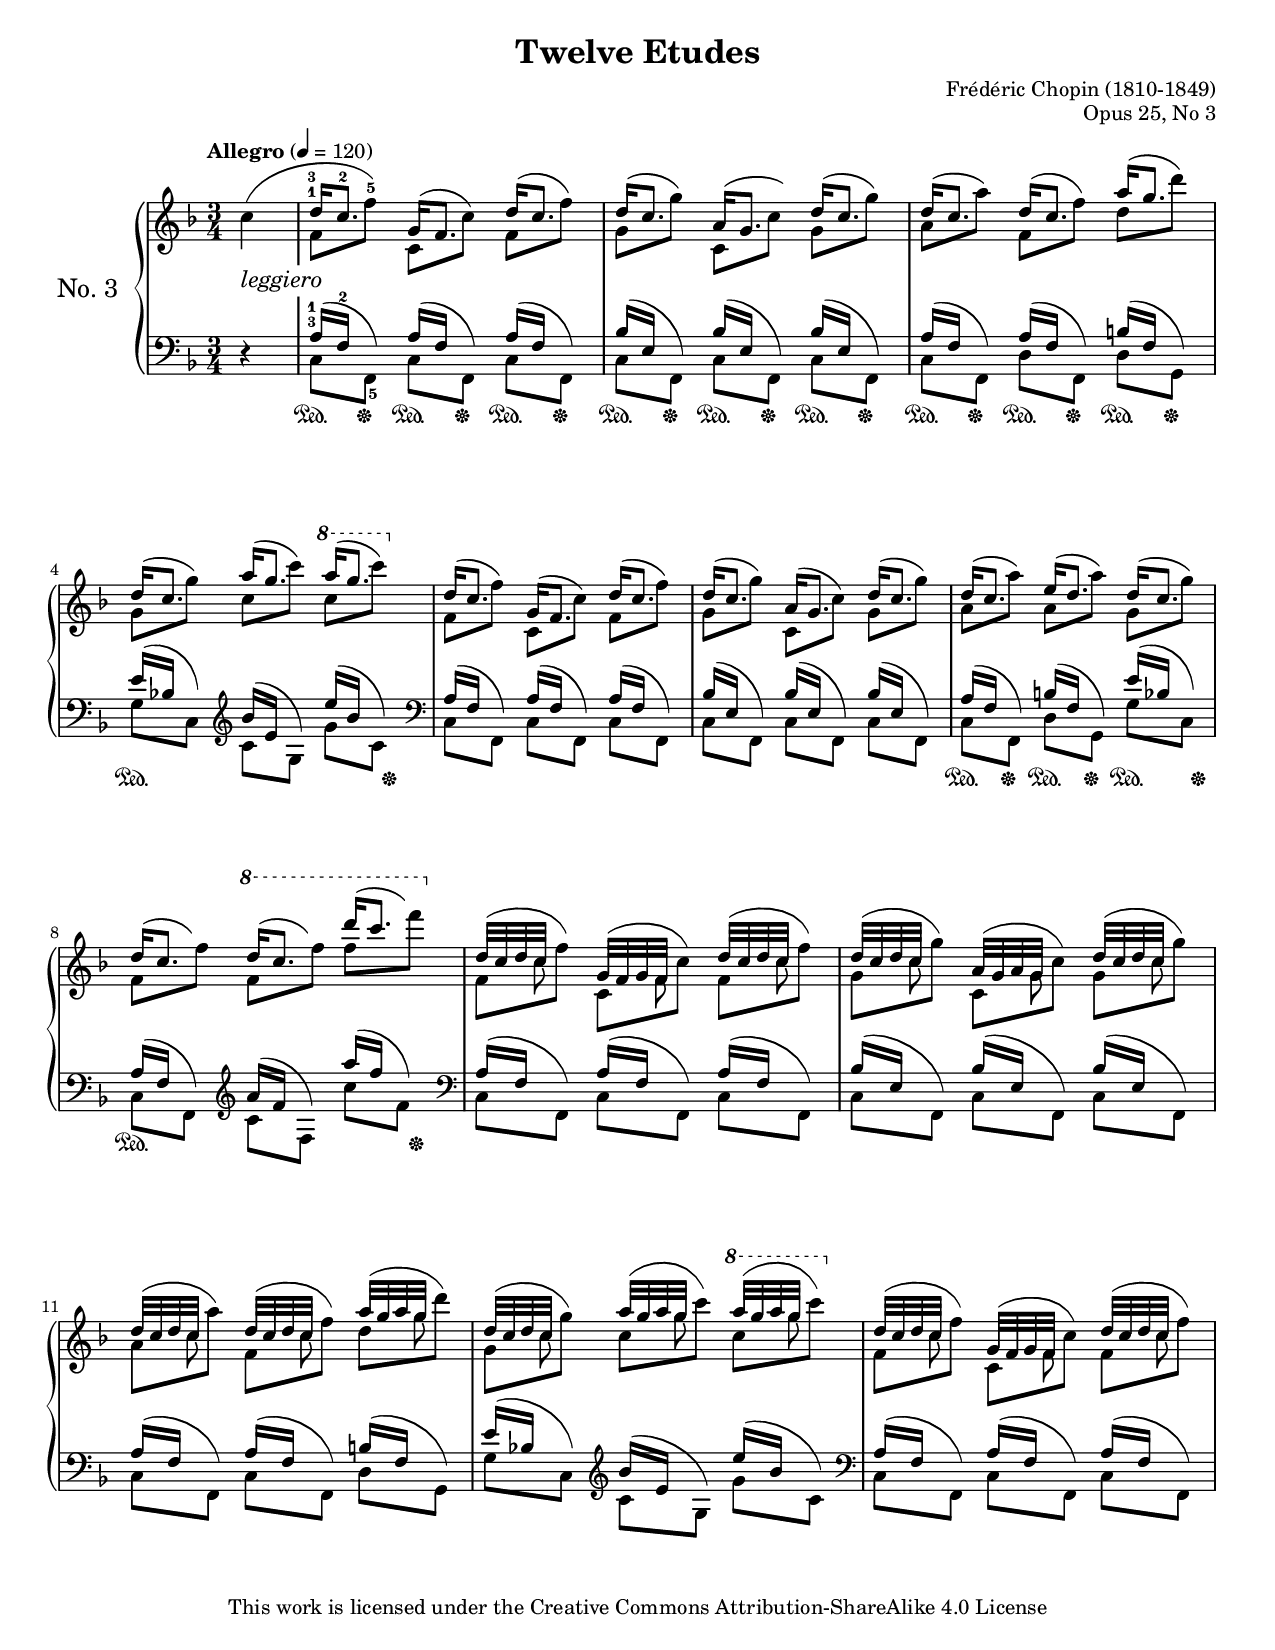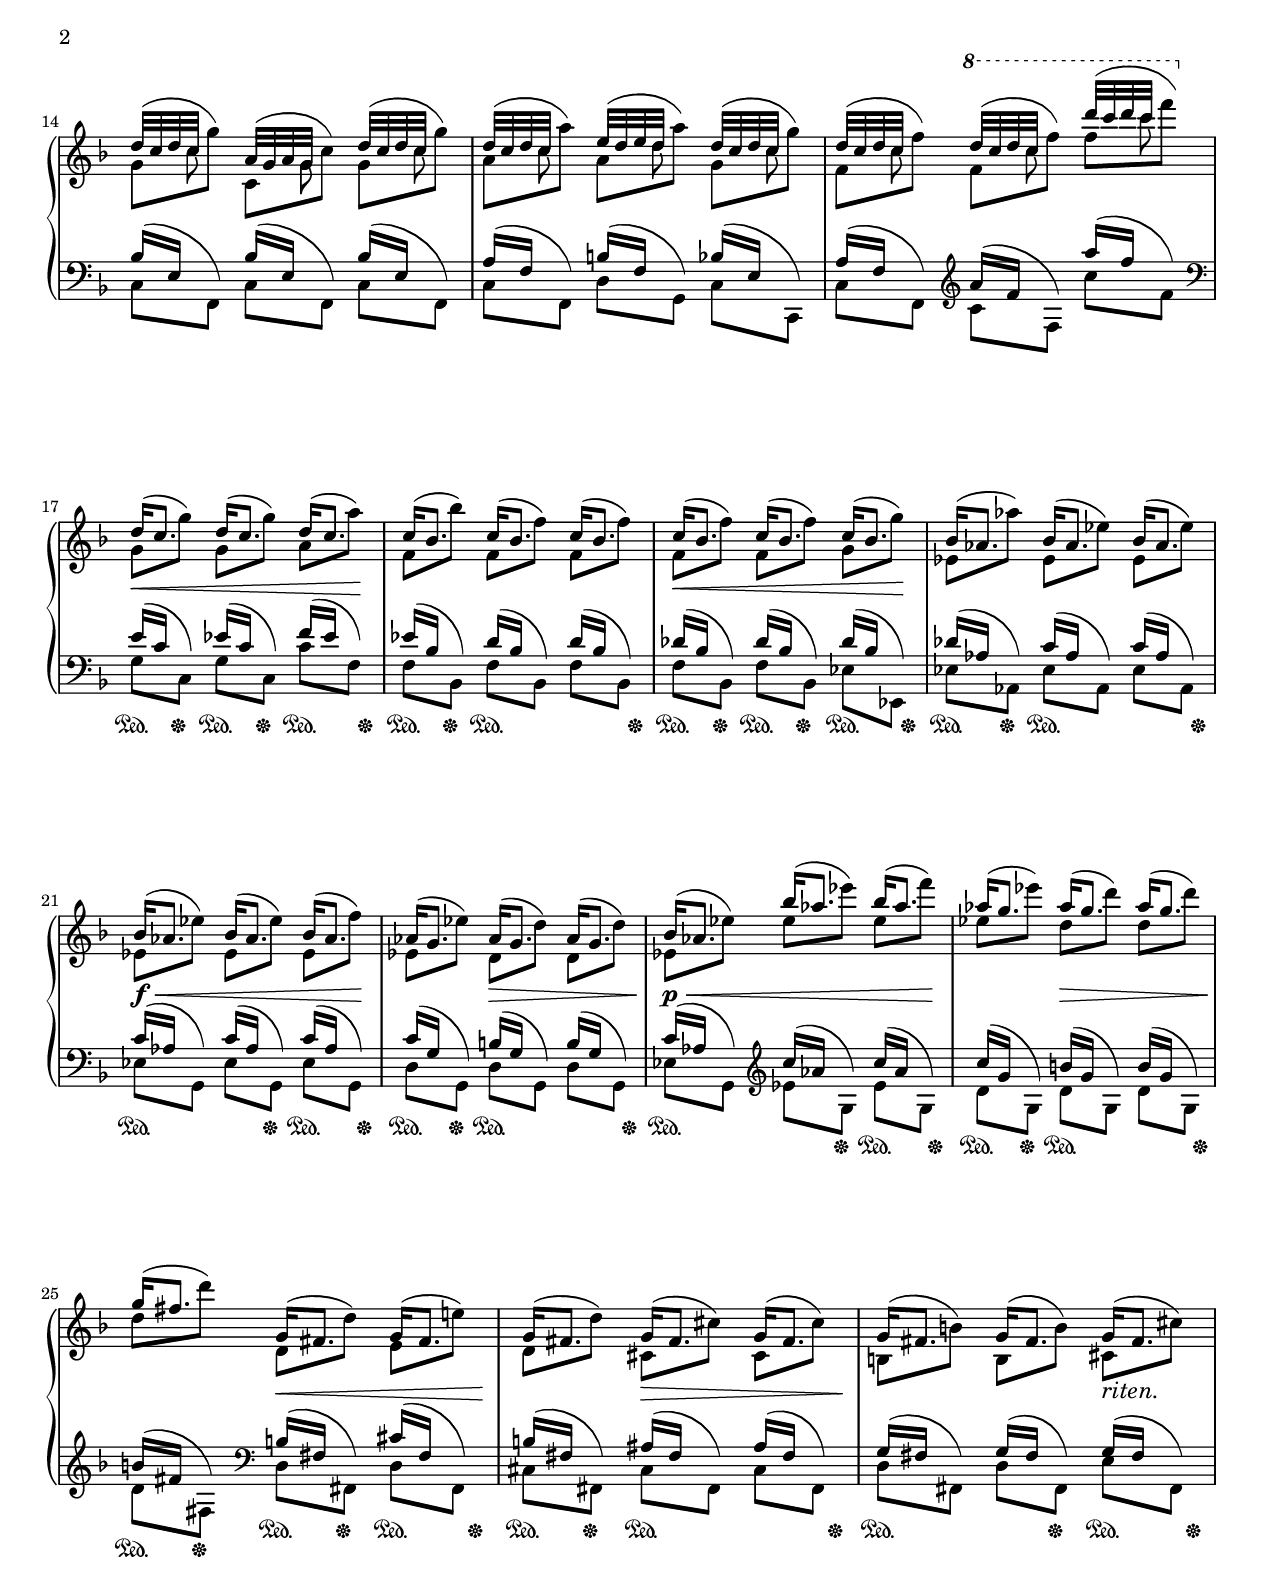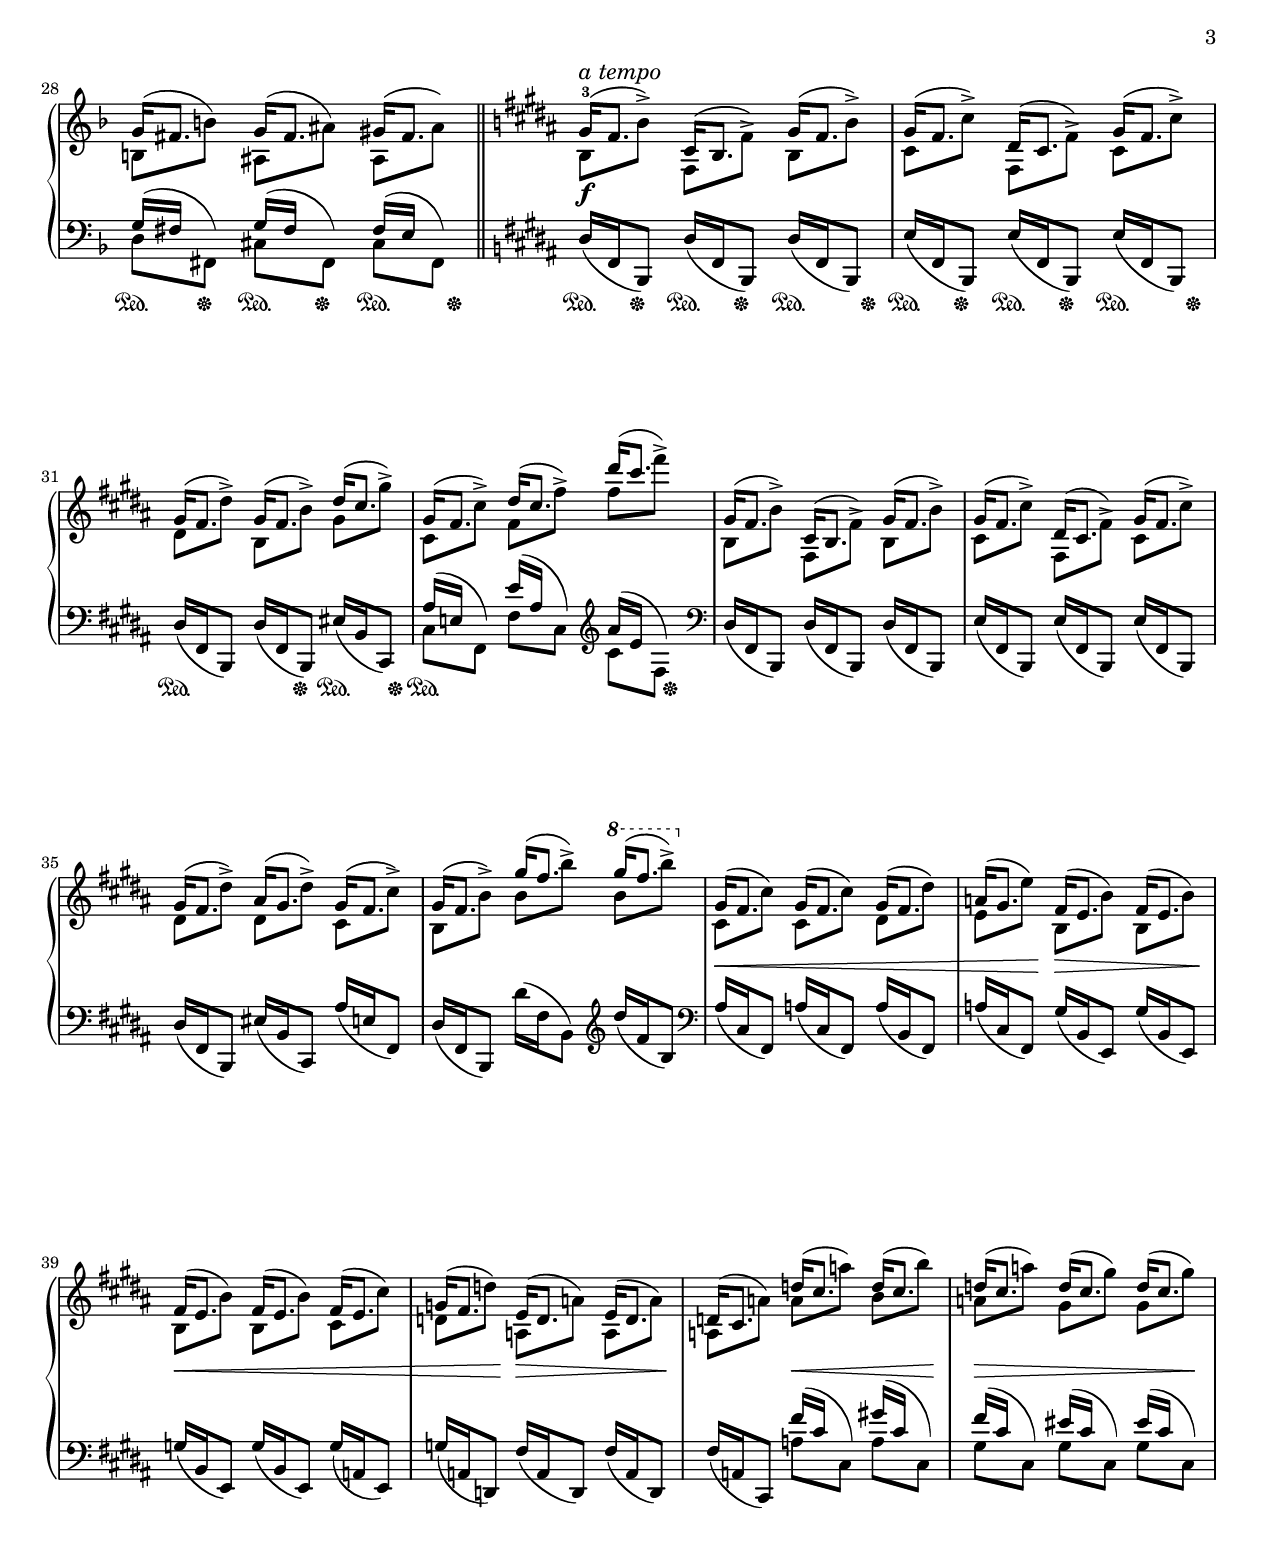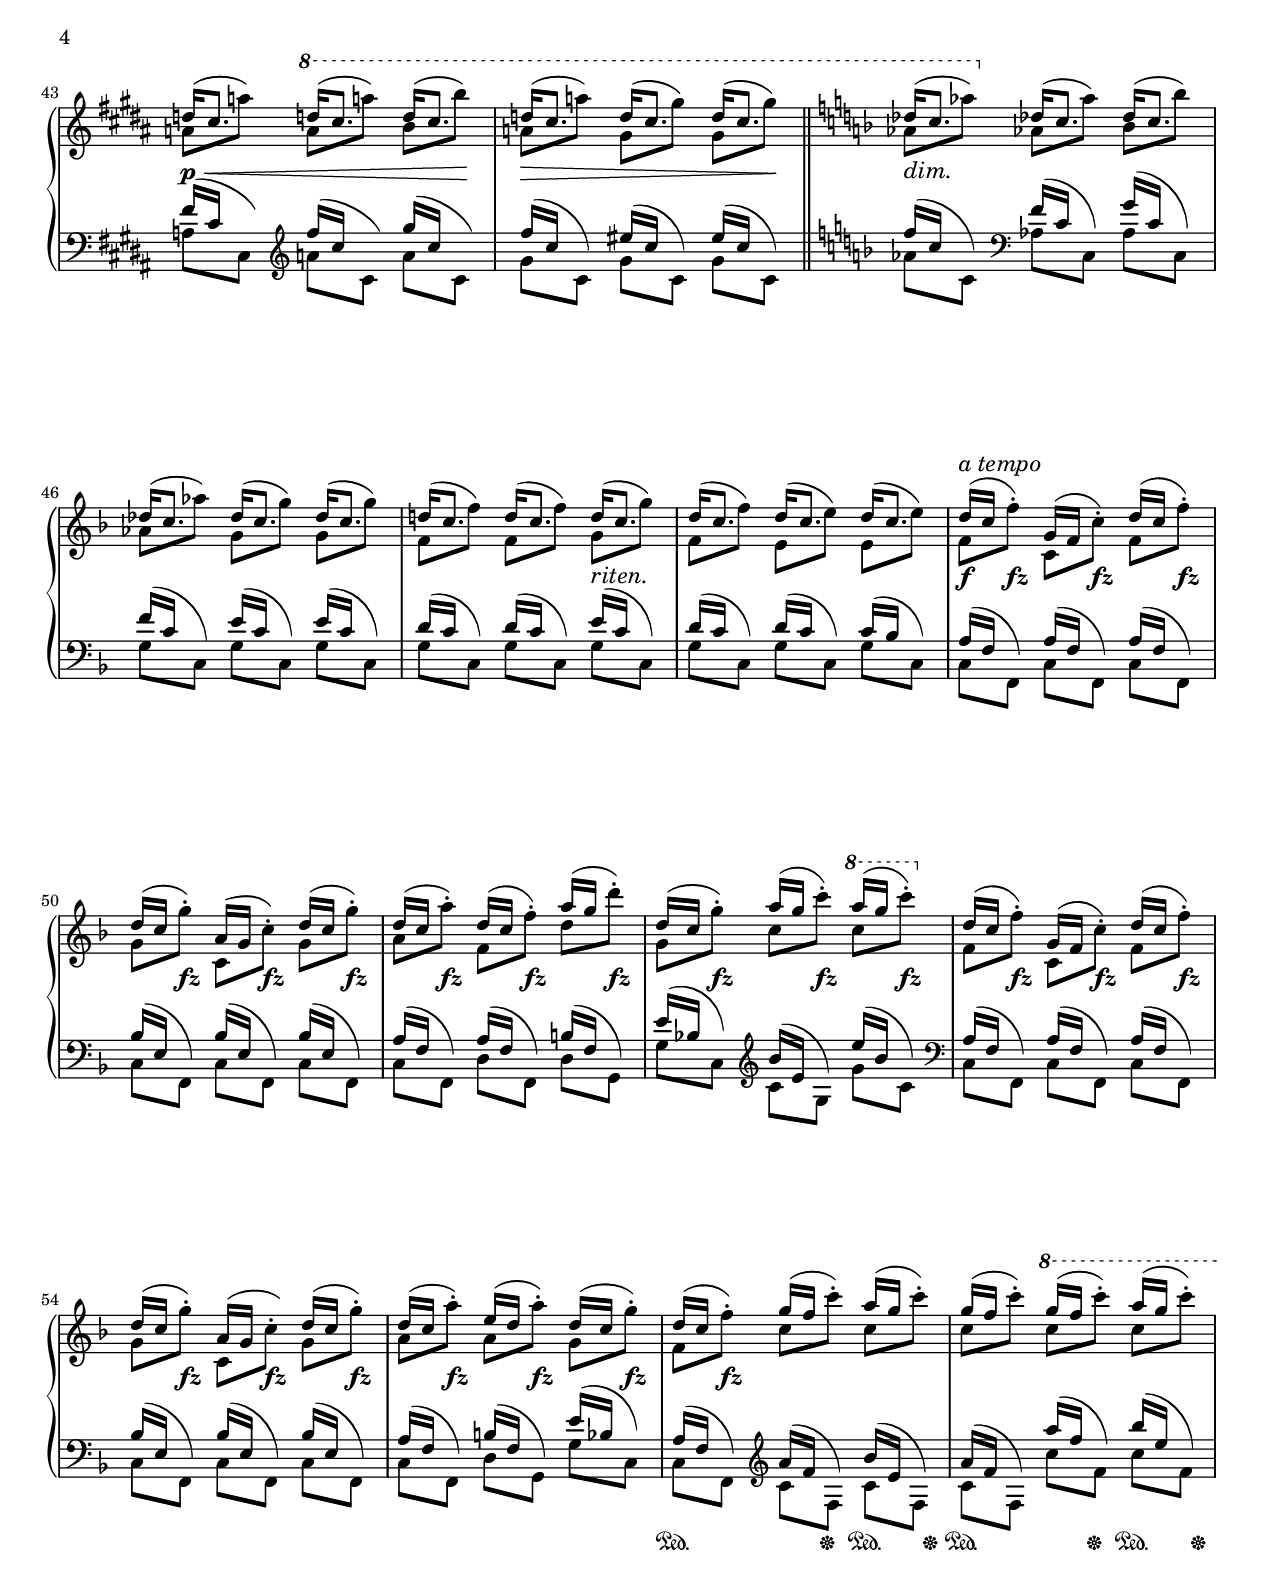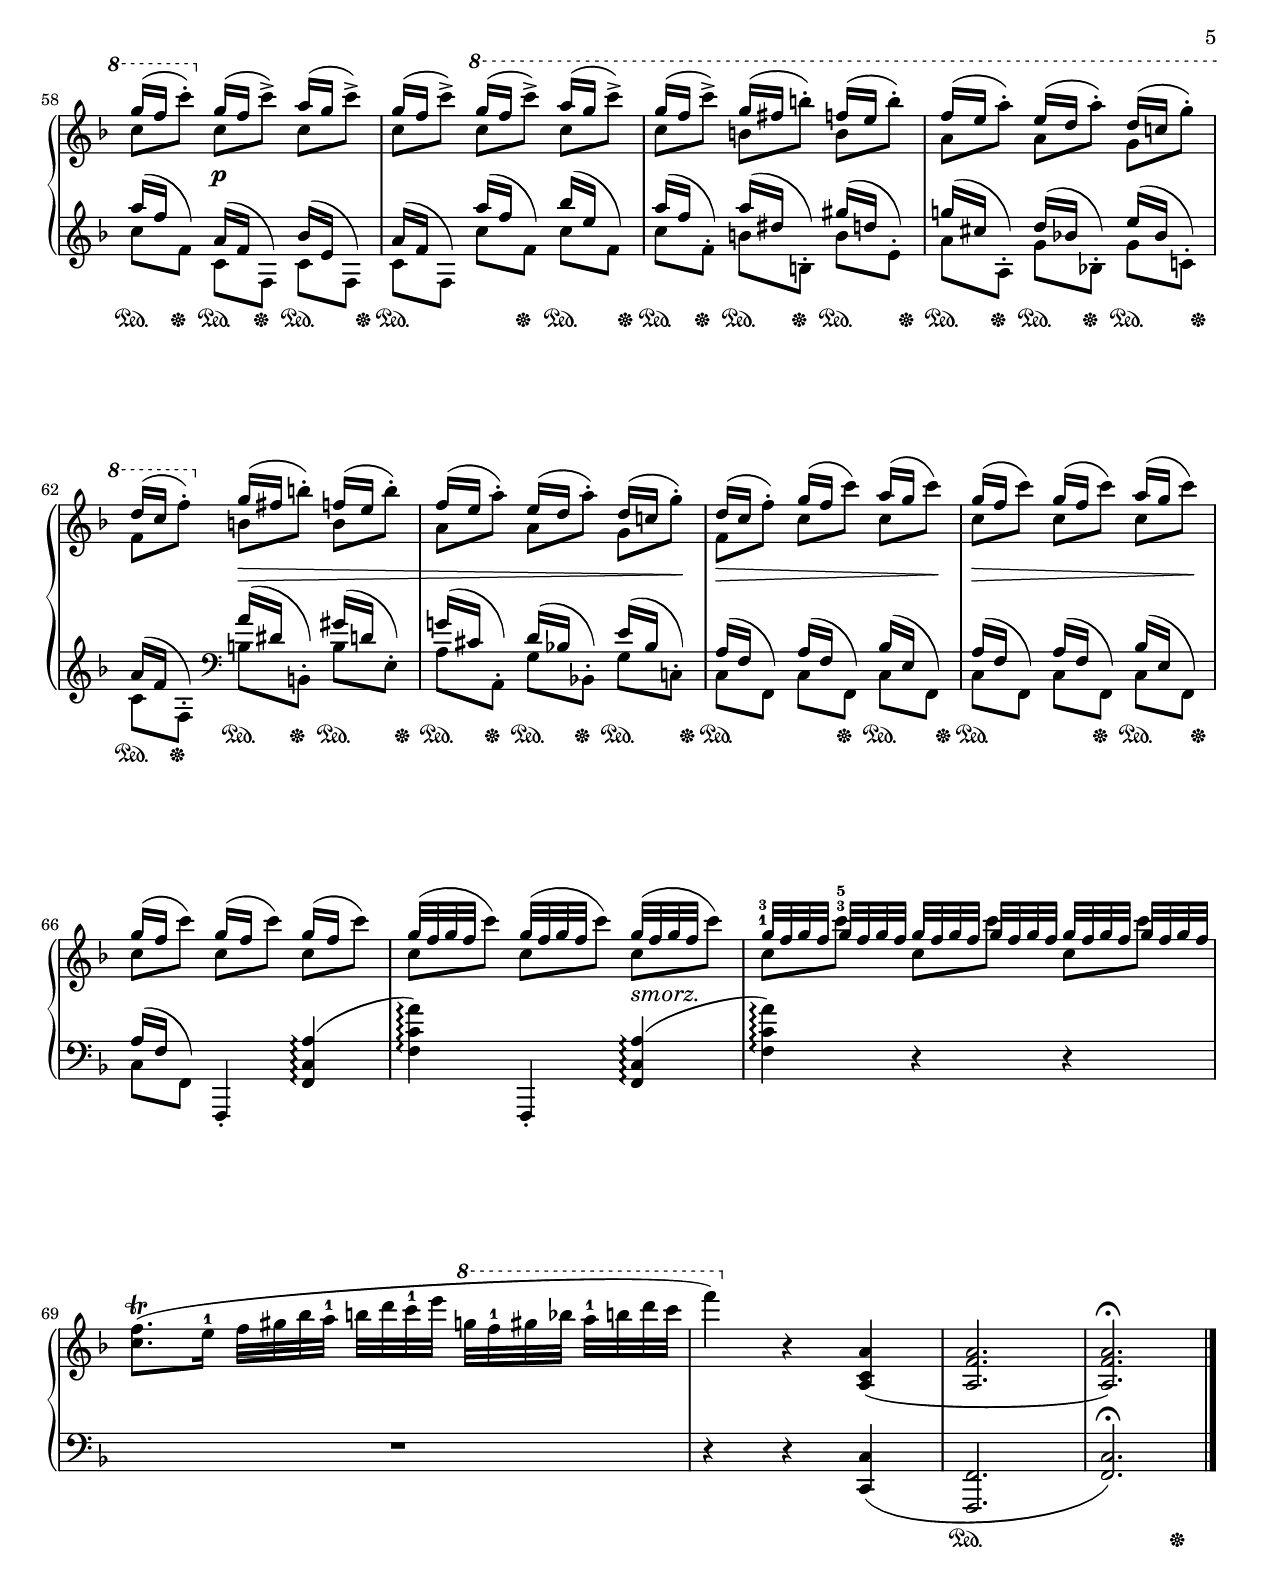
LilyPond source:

\version "2.24.1"
\language "english"

\include "includes/header-paper.ily"
%...+....1....+....2....+....3....+....4....+....5....+....6....+....7....+....
\version "2.24.1"

\include "global-variables.ily"

%%% Positions and shapes %%%

moveFingerA = {
   \temporary \override Fingering.X-offset = 0.25
   \temporary \override Fingering.add-stem-support = ##f
}
revertFingerA = \undo \moveFingerA

moveFingerB = {
   \temporary \override Fingering.X-offset = -0.5
   \temporary \override Fingering.add-stem-support = ##f
}
revertFingerB = \undo \moveFingerB

moveOttavaA = 
  \tweak OttavaBracket.outside-staff-priority ##f
  \tweak OttavaBracket.Y-offset 9 
  \etc
  
moveAccentA = -\offset Y-offset -2.75 \etc

spa = \tweak positions #'(0 . 0) \etc
spb = \tweak positions #'(0 . 1) \etc
spc = \tweak positions #'(0 . 4) \etc
spd = \tweak positions #'(0 . 7) \etc

ssa = \shape #'((0 . 0) (0 . 1) (0 . 1) (0 . 1)) \etc
ssb = \shape #'((0 . 0) (0 . 0) (0 . 0) (-0.5 . -2)) \etc
ssc = \shape #'((0 . 0) (0 . 0) (0 . 0) (0 . -2)) \etc
ssd = \shape #'((0 . 0) (0 . 0) (0 . 0) (0 . -1.5)) \etc
sse = \shape #'((0 . 0) (0 . 0) (0 . 0) (0 . -3)) \etc
ssf = \shape #'((0 . 0) (0 . 0) (0 . 0) (0 . -0.5)) \etc
ssg = \shape #'((0 . 0) (0 . 0) (0 . 0) (0 . 0.25)) \etc
ssh = \shape #'((0 . 0) (0 . 0) (0 . 0) (0 . -1)) \etc
ssi = \shape #'((0 . 0) (0 . 0) (0 . 0) (0 . -0.25)) \etc
ssj = \shape #'((0 . 0) (0 . -1) (0 . -1) (0 . -2)) \etc
ssk = \shape #'((0 . 0) (0 . 0.25) (0 . 0.25) (0 . 0)) \etc

%%% Music %%%

global = {
  \time 3/4
  \set Timing.beamExceptions = #'()
  \set Timing.baseMoment = #(ly:make-moment 1/4)
  \set Timing.beatStructure = 1,1,1
  \key f \major
  \accidentalStyle piano
  \override Fingering.avoid-slur = #'inside
}

rightHandUpper = \relative {
  \oneVoice
  \partial 4 c''4-\ssa (
  \voiceOne
  \moveFingerB d16[-1-3 \revertFingerB c8.*1/3]-2 \ohn f8) 
    g,16-\spa ([ f8.*1/3] \ohn c'8)
    d16-\spa ([ c8.*1/3] \ohn f8) |
  d16-\spa ([ c8.*1/3] \ohn g'8)
    a,16([ g8.*1/3] \ohn c8)
    d16-\spa ([ c8.*1/3] \ohn g'8) |
  d16-\spa ([ c8.*1/3] \ohn a'8)
    d,16-\spa ([ c8.*1/3] \ohn f8)
    a16-\spa ([ g8.*1/3] \ohn d'8) |
  d,16-\spa ([ c8.*1/3] \ohn g'8)
    a16-\spa ([ g8.*1/3] \ohn c8)
    \ottava 1 a'16-\spa ([ g8.*1/3] \ohn c8) |
  \ottava 0 d,,16-\spa ([ c8.*1/3] \ohn f8)
    g,16-\spa ([ f8.*1/3] \ohn c'8)
    d16-\spa ([ c8.*1/3] \ohn f8) |
  d16-\spa ([ c8.*1/3] \ohn g'8)
    a,16-\spa ([ g8.*1/3] \ohn c8)
    d16-\spa ([ c8.*1/3] \ohn g'8) |
  d16-\spa ([ c8.*1/3] \ohn a'8) 
    e16-\spa ([ d8.*1/3] \ohn a'8)
    d,16-\spa ([ c8.*1/3] \ohn g'8) |
  d16-\spa ([ c8.*1/3] \ohn g'8)
    \ottava 1 d'16-\spa ([ c8.*1/3] \ohn g'8)
    d'16-\spa ([ c8.*1/3] \ohn g'8) |
    
  \barNumberCheck 9
  \ottava 0
  << { d,,32-\ssb ([ c d c] \ohn f8) } \\ { s16. c8*1/4 s8  } >>
    << { g32-\ssb ([ f g f] \ohn c'8) } \\ { s16. f,8*1/4 s8  } >>
    << { d'32-\ssb ([ c d c] \ohn f8) } \\ { s16. c8*1/4 s8  } >> |
  << { d32-\ssc ([ c d c] \ohn g'8) } \\ { s16. c,8*1/4 s8  } >>
    << { a32-\ssb ([ g a g] \ohn c8) } \\ { s16. g8*1/4 s8  } >>
    << { d'32-\ssc ([ c d c] \ohn g'8) } \\ { s16. c,8*1/4 s8  } >> |
  << { d32-\ssd ([ c d c] \ohn a'8) } \\ { s16. c,8*1/4 s8  } >>
    << { d32-\ssb ([ c d c] \ohn f8) } \\ { s16. c8*1/4 s8  } >>
    << { a'32-\ssd ([ g a g] \ohn d'8) } \\ { s16. g,8*1/4 s8  } >> |
  << { d32-\ssc ([ c d c] \ohn g'8) } \\ { s16. c,8*1/4 s8  } >>
    << { a'32-\sse ([ g a g] \ohn c'8) } \\ { s16. g,8*1/4 s8  } >>
    \moveOttavaA \ottava 1
    << { a'32-\sse ([ g a g] \ohn c'8) } \\ { s16. g,8*1/4 s8  } >> |
  \ottava 0
  << { d,32-\ssb ([ c d c] \ohn f8) } \\ { s16. c8*1/4 s8  } >>
    << { g32-\ssb ([ f g f] \ohn c'8) } \\ { s16. f,8*1/4 s8  } >>
    << { d'32-\ssb ([ c d c] \ohn f8) } \\ { s16. c8*1/4 s8  } >> |
  << { d32-\ssc ([ c d c] \ohn g'8) } \\ { s16. c,8*1/4 s8  } >>
    << { a32-\ssb ([ g a g] \ohn c8) } \\ { s16. g8*1/4 s8  } >>
    << { d'32-\ssc ([ c d c] \ohn g'8) } \\ { s16. c,8*1/4 s8  } >> |
  << { d32-\ssd ([ c d c] \ohn a'8) } \\ { s16. c,8*1/4 s8  } >>
    << { e32-\ssd ([ d e d] \ohn a'8) } \\ { s16. d,8*1/4 s8  } >>
    << { d32-\ssc ([ c d c] \ohn g'8) } \\ { s16. c,8*1/4 s8  } >> |
  << { d32-\ssb ([ c d c] \ohn f8) } \\ { s16. c8*1/4 s8  } >>
    \ottava 1
    << { d'32-\ssb ([ c d c] \ohn f8) } \\ { s16. c8*1/4 s8  } >>
    << { d'32-\ssc ([ c d c] \ohn f8) } \\ { s16. c8*1/4 s8  } >> |
    
  \barNumberCheck 17
  \ottava 0 d,,16-\spa ([ c8.*1/3] \ohn g'8)
    d16-\spa ([ c8.*1/3] \ohn g'8)
    d16-\spa ([ c8.*1/3] \ohn a'8) |
  c,16([ bf8.*1/3] \ohn bf'8)
    c,16-\spa ([ bf8.*1/3] \ohn f'8)
    c16-\spa ([ bf8.*1/3] \ohn f'8) |
  c16-\spa ([ bf8.*1/3] \ohn f'8)
    c16-\spa ([ bf8.*1/3] \ohn f'8)
    c16-\spa ([ bf8.*1/3] \ohn g'8) |
  bf,16([ af8.*1/3] \ohn af'8) 
    bf,16-\spa ([ af8.*1/3] \ohn ef'8) 
    bf16-\spa ([ af8.*1/3] \ohn ef'8) |
  bf16-\spa ([ af8.*1/3] \ohn ef'8)
    bf16-\spa ([ af8.*1/3] \ohn ef'8)
    bf16-\spa ([ af8.*1/3] \ohn f'8) |
  af,16-\spa ([ g8.*1/3] \ohn ef'8)
    af,16-\spa ([ g8.*1/3] \ohn d'8)
    af16-\spa ([ g8.*1/3] \ohn d'8) |
  bf16-\spa ([ af8.*1/3] \ohn ef'8)
    bf'16-\spa ([ af8.*1/3] \ohn ef'8)
    bf16-\spa ([ af8.*1/3] \ohn f'8) |
  af,16([ g8.*1/3] \ohn ef'8)
    af,16-\spa ([ g8.*1/3] \ohn d'8)
    af16-\spa ([ g8.*1/3] \ohn d'8) |
    
  \barNumberCheck 25
  g,16-\spa ([ fs8.*1/3] \ohn d'8)
    g,,16-\spa ([ fs8.*1/3] \ohn d'8)
    g,16-\spa ([ fs8.*1/3] \ohn e'8) |
  g,16-\spa ([ fs8.*1/3] \ohn d'8)
    g,16-\spa ([ fs8.*1/3] \ohn cs'8)
    g16-\spa ([ fs8.*1/3] \ohn cs'8) |
  g16-\spa ([ fs8.*1/3] \ohn b8)
    g16-\spa ([ fs8.*1/3] \ohn b8)
    g16-\spa ([ fs8.*1/3] \ohn cs'8) |
  g16-\spa ([ fs8.*1/3] \ohn b8)
    g16-\spa ([ fs8.*1/3] \ohn as8)
    gs16([ fs8.*1/3] \ohn as8) |
  \bar "||"
  \key b \major
  gs16([-3^\aTempo fs8.*1/3] \ohn b8)
    cs,16([ b8.*1/3] \ohn fs'8)
    gs16([ fs8.*1/3] \ohn b8) |
  gs16-\ssg ([ fs8.*1/3] \ohn cs'8)
    ds,16-\spb ([ cs8.*1/3] \ohn fs8)
    gs16-\ssg ([ fs8.*1/3] \ohn cs'8) |
  gs16([ fs8.*1/3] \ohn ds'8)
    gs,16([ fs8.*1/3] \ohn b8)
    ds16([ cs8.*1/3] \ohn gs'8) |
  gs,16-\ssg ([ fs8.*1/3] \ohn cs'8)
    ds16-\spc ([ cs8.*1/3] \ohn fs8)
    ds'16-\ssf ([ cs8.*1/3] \ohn fs8) |
    
  \barNumberCheck 33
  gs,,16([ fs8.*1/3] \ohn b8)
    cs,16([ b8.*1/3] \ohn fs'8)
    gs16([ fs8.*1/3] \ohn b8) |
  gs16-\ssg ([ fs8.*1/3] \ohn cs'8)
    ds,16-\spb ([ cs8.*1/3] \ohn fs8)
    gs16-\ssg ([ fs8.*1/3] \ohn cs'8) |
  gs16([ fs8.*1/3] \ohn ds'8)
    as16-\ssf ([ gs8.*1/3] \ohn ds'8)
    gs,16([ fs8.*1/3] \ohn cs'8) |
  gs16([ fs8.*1/3] \ohn b8)
    gs'16-\ssf ([ fs8.*1/3] \ohn b8)
    \ottava 1 gs'16-\ssf ([ fs8.*1/3] \ohn b8) |
  \ottava 0 gs,,16-\spa ([ fs8.*1/3] \ohn cs'8) 
    gs16-\spa ([ fs8.*1/3] \ohn cs'8) 
    gs16-\spa ([ fs8.*1/3] \ohn ds'8) |
  a16-\spa ([ gs8.*1/3] \ohn e'8)
    fs,16-\spa ([ e8.*1/3] \ohn b'8)
    fs16-\spa ([ e8.*1/3] \ohn b'8) |
  fs16-\spa ([ e8.*1/3] \ohn b'8)
    fs16-\spa ([ e8.*1/3] \ohn b'8)
    fs16-\spa ([ e8.*1/3] \ohn cs'8) |
  g16-\spa ([ fs8.*1/3] \ohn d'8)
    e,16-\spa ([ d8.*1/3] \ohn a'8)
    e16-\spa ([ d8.*1/3] \ohn a'8) |
    
  \barNumberCheck 41
  d,16-\spa ([ cs8.*1/3] \ohn a'8)
    d16([ cs8.*1/3] \ohn a'8)
    d,16([ cs8.*1/3] \ohn b'8) |
  d,16([ cs8.*1/3] \ohn a'8)
    d,16-\spa ([ cs8.*1/3] \ohn gs'8)
    d16-\spa ([ cs8.*1/3] \ohn gs'8) |
  d16([ cs8.*1/3] \ohn a'8)
    \ottava 1 d16([ cs8.*1/3] \ohn a'8)
    d,16([ cs8.*1/3] \ohn b'8) |
  d,16([ cs8.*1/3] \ohn a'8)
    d,16-\spa ([ cs8.*1/3] \ohn gs'8)
    d16-\spa ([ cs8.*1/3] \ohn gs'8) |
  \bar "||"
  \key f \major
  df16([ c8.*1/3] \ohn af'8) 
    \ottava 0 df,,16-\spa ([ c8.*1/3] \ohn af'8)
    df,16([ c8.*1/3] \ohn bf'8) |
  df,16([ c8.*1/3] \ohn af'8)
    df,16-\spa ([ c8.*1/3] \ohn g'8)
    df16-\spa ([ c8.*1/3] \ohn g'8) |
  d16-\spa ([ c8.*1/3] \ohn f8)
    d16-\spa ([ c8.*1/3] \ohn f8)
    d16-\spa ([ c8.*1/3] \ohn g'8) |
  d16-\spa ([ c8.*1/3] \ohn f8)
    d16-\spa ([ c8.*1/3] \ohn e8)
    d16-\spa ([ c8.*1/3] \ohn e8) |
    
  \barNumberCheck 49
  d16-\ssh ([^\aTempo c] \ohn f8)  
    g,16-\ssh ([ f] \ohn c'8)  
    d16-\ssh ([ c] \ohn f8) |
  d16-\ssi ([ c] \ohn g'8)  
    a,16-\ssj ([ g] \ohn c'8)  
    d,16-\ssi ([ c] \ohn g'8) |
  d16([ c] \ohn a'8)  
    d,16-\ssh ([ c] \ohn f8)  
    a16-\ssi ([ g] \ohn d'8) |
  d,16-\ssi ([ c] \ohn g'8)  
    a16-\ssh ([ g] \ohn c8) 
    \ottava 1 a'16-\ssh([ g] \ohn c8) |
  \ottava 0 d,,16-\ssh([ c] \ohn f8)  
    g,16-\ssh ([ f] \ohn c'8)  
    d16-\ssh([ c] \ohn f8) |
  d16-\ssi ([ c] \ohn g'8)  
    a,16-\ssi ([ g] \ohn c8)  
    d16-\ssi ([ c] \ohn g'8) |
  d16([ c] \ohn a'8)  
    e16-\ssi ([ d] \ohn a'8)  
    d,16-\ssi ([ c] \ohn g'8) |
  d16-\ssf ([ c] \ohn f8)  
    g16-\ssi ([ f] \ohn c'8)  
    a16-\ssf ([ g] \ohn c8) |
  
  \barNumberCheck 57
  g16-\ssi ([ f] \ohn c'8)  
    \ottava 1 g'16-\ssi ([ f] \ohn c'8)  
    a16-\ssf ([ g] \ohn c8) |
  g16-\ssi ([ f] \ohn c'8)  
    \ottava 0 g,16-\ssi ([ f] \ohn c'8)  
    a16-\ssi ([ g] \ohn c8) |
  g16([ f] \ohn c'8)  
    \ottava 1 g'16([ f] \ohn c'8)  
    a16-\ssi ([ g] \ohn c8) |
  g16([ f] \ohn c'8)  
    g16-\ssf ([ fs] \ohn b8)  
    f16-\ssi ([ e] \ohn b'8) |
  f16-\ssf ([ e] \ohn a8)  
    e16-\ssi ([ d] \ohn a'8)  
    d,16-\ssi ([ c] \ohn g'8) |
  d16-\ssf ([ c] \ohn f8)  
    \ottava 0 g,16-\ssf ([ fs] \ohn b8)  
    f16-\ssf ([ e] \ohn b'8) |
  f16-\ssh ([ e] \ohn a8)  
    e16-\ssf ([ d] \ohn a'8)  
    d,16-\ssf ([ c] \ohn g'8) |
  d16-\ssf ([ c] \ohn f8)  
    g16-\ssh ([ f] \ohn c'8)  
    a16-\ssd ([ g] \ohn c8) |
  
  \barNumberCheck 65
  g16-\ssh ([ f] \ohn c'8)  
    g16-\ssh ([ f] \ohn c'8)  
    a16-\ssd ([ g] \ohn c8) |
  g16-\ssh ([ f] \ohn c'8)  
    g16-\ssh ([ f] \ohn c'8)  
    g16-\ssh ([ f] \ohn c'8) |
  g32-\ssc ([ f g f] \ohn c'8)  
    g32-\ssc ([ f g f] \ohn c'8)  
    g32-\ssc ([ f g f] \ohn c'8) |
  \moveFingerB g32[-1-3 \revertFingerB f g f]  g[ f g f]  g[ f g f]  g[ f g f]
    g[ f g f]  g[ f g f] |
  \oneVoice
  <c f>8.-\ssk (\trill e16-1  f32[ gs bf a-1]  b[ d c-1 e] \ottava 1
    g[ f-1 gs bf]  a-1[ b d c] |
  f4) \ottava 0 r <a,,,, c a'>( |
  <a f' a>2. |
  q2.)\fermata |
  \bar "|."
}

rightHandLower = \relative {
  \voiceTwo
  \partial 4 s4
  f'8 f'^5 c, c' f, f' |
  g,8 g' c,, c' g g' |
  a,8 a' f, f' d d' |
  g,,8 g' c, c' c c' |
  f,,,8 f' c, c' f, f' |
  g,8 g' c,, c' g g' |
  a,8 a' a, a' g, g' |
  f,8 f' f f' f f' |
  
  \barNumberCheck 9
  f,,,8 f' c, c' f, f' |
  g,8 g' c,, c' g g' |
  a,8 a' f, f' d d' |
  g,,8 g' c, c' c c' |
  f,,,8 f' c, c' f, f' |
  g,8 g' c,, c' g g' |
  a,8 a' a, a' g, g' |
  f,8 f' f f' f f' |
  
  \barNumberCheck 17
  g,,,8 g' g, g' a, a' |
  f,8 bf' f, f' f, f' |
  f,8 f' f, f' g, g' |
  ef,8 af' ef, ef' ef, ef' |
  ef,8 ef' ef, ef' ef, f' |
  ef,8 ef' d, d' d, d' |
  ef,8 ef' ef ef' ef, f' |
  ef,8 ef' d, d' d, d' |
  
  \barNumberCheck 25
  d,8 d' d,, d' e, e' |
  d,8 d' cs, cs' cs, cs' |
  b,8 b' b, b' cs, cs' |
  b,8 b' as, as' as, as' |
  \bar "||"
  \override Script.outside-staff-priority = ##f
  b,8 b'^> fs, fs'-\moveAccentA ^> b, b'^> |
  cs,8 cs'^> fs,, fs'-\moveAccentA ^> cs cs'^> |
  ds,8 ds'^> b, b'^> gs gs'^> |
  cs,,8 cs'^> fs, fs'^> fs fs'^> |
  
  \barNumberCheck 33
  b,,,8 b'^> fs, fs'-\moveAccentA ^> b, b'^> |
  cs,8 cs'^> fs,, fs'-\moveAccentA ^> cs cs'^> |
  ds,8 ds'^> ds, ds'^> cs, cs'^> |
  b,8 b'^> b b'^> b b'^> |
  \revert Script.outside-staff-priority
  cs,,,8 cs' cs, cs' ds, ds' |
  e,8 e' b, b' b, b' |
  b,8 b' b, b' cs, cs' |
  d,8 d' a, a' a, a' |
  
  \barNumberCheck 41
  a,8 a' a a' b, b' |
  a,8 a' gs, gs' gs, gs' |
  a,8 a' a a' b, b' |
  a,8 a' gs, gs' gs, gs' |
  af,8 af' af,, af' bf, bf' |
  af,8 af' g, g' g, g' |
  f,8 f' f, f' g, g' |
  f,8 f' e, e' e, e' |
  
  \barNumberCheck 49
  f,8 f'^. c, c'^. f, f'^. |
  g,8 g'^. c,, c'^. g g'^. |
  a,8 a'^. f, f'^. d d'^. |
  g,,8 g'^. c, c'^. c c'^. |
  f,,,8 f'^. c, c'^. f, f'^. |
  g,8 g'^. c,, c'^. g g'^. |
  a,8 a'^. a, a'^. g, g'^. |
  f,8 f'^. c c'^. c, c'^. |
  
  \barNumberCheck 57
  c,8 c'^. c c'^. c, c'^. |
  c,8 c'^. c,, c'^> c, c'^> |
  c,8 c'^> c c'^> c, c'^> |
  c,8 c'^> b, b'^. b, b'^. |
  a,8 a'^. a, a'^. g, g'^. |
  f,8 f'^. b,, b'^. b, b'^. |
  a,8 a'^. a, a'^. g, g'^. |
  f,8 f'^. c c' c, c' |
  
  \barNumberCheck 65
  c,8 c' c, c' c, c' |
  c,8 c' c, c' c, c' |
  c,8 c' c, c' c, c' |
  c,8 c'^3^5 c, c' c, c' |
}

rightHand = <<
  \clef treble
  \global
  \tempo "Allegro" 4 = 120
  \new Voice \rightHandUpper
  \new Voice \rightHandLower
>>

leftHandUpper = \relative {
  \oneVoice
  \partial 4 r4
  \voiceThree
  \moveFingerB a16-3-1-\ssb ([ \revertFingerB f-2] \ohn f,8) 
    a'16-\ssb ([ f] \ohn f,8) 
    a'16-\ssb ([ f] \ohn f,8) |
  bf'16-\ssb ([ e,] \ohn f,8)
    bf'16-\ssb ([ e,] \ohn f,8)
    bf'16-\ssb ([ e,] \ohn f,8) |
  a'16-\ssb ([ f] \ohn f,8) 
    a'16-\ssb ([ f] \ohn f,8)
    b'16-\ssb ([ f] \ohn g,8) |
  e''16-\ssb ([ bf] \ohn c,8)
    \clef treble bf''16-\ssb ([ e,] \ohn g,8)
    e''16-\ssb ([ bf] \ohn c,8) |
  \clef bass a16-\ssb ([ f] \ohn f,8)
    a'16-\ssb ([ f] \ohn f,8)
    a'16-\ssb ([ f] \ohn f,8) |
  bf'16-\ssb ([ e,] \ohn f,8)
    bf'16-\ssb ([ e,] \ohn f,8)
    bf'16-\ssb ([ e,] \ohn f,8) |
  a'16-\ssb ([ f] \ohn f,8)
    b'16-\ssb ([ f] \ohn g,8)
    e''16-\ssb ([ bf] \ohn c,8) |
  a'16-\ssb ([ f] \ohn f,8) 
    \clef treble a''16-\ssb ([ f] \ohn f,8) 
    a''16-\ssb ([ f] \ohn f,8) |
    
  \barNumberCheck 9
  \clef bass a,16-\ssb ([ f] \ohn f,8)
    a'16-\ssb ([ f] \ohn f,8)
    a'16-\ssb ([ f] \ohn f,8) |
  bf'16-\ssb ([ e,] \ohn f,8)
    bf'16-\ssb ([ e,] \ohn f,8)
    bf'16-\ssb ([ e,] \ohn f,8) |
  a'16-\ssb ([ f] \ohn f,8)
    a'16-\ssb ([ f] \ohn f,8)
    b'16-\ssb ([ f] \ohn g,8) |
  e''16-\ssb ([ bf] \ohn c,8)
    \clef treble bf''16-\ssb ([ e,] \ohn g,8) 
    e''16-\ssb ([ bf] \ohn c,8) |
  \clef bass a16-\ssb ([ f] \ohn f,8)
    a'16-\ssb ([ f] \ohn f,8)
    a'16-\ssb ([ f] \ohn f,8) |
  bf'16-\ssb ([ e,] \ohn f,8)
    bf'16-\ssb ([ e,] \ohn f,8)
    bf'16-\ssb ([ e,] \ohn f,8) |
  a'16-\ssb ([ f] \ohn f,8)
    b'16-\ssb ([ f] \ohn g,8)
    bf'16-\ssb ([ e,] \ohn c,8) |
  a''16-\ssb ([ f] \ohn f,8)
    \clef treble a''16-\ssb ([ f] \ohn f,8)
    a''16-\ssb ([ f] \ohn f,8) |
    
  \barNumberCheck 17
  \clef bass e16-\ssb ([ c] \ohn c,8) 
    ef'16-\ssb ([ c] \ohn c,8)
    f'16-\ssb ([ ef] \ohn f,8) |
  ef'16-\ssb ([ bf] \ohn bf,8)
    d'16-\ssb ([ bf] \ohn bf,8)
    d'16-\ssb ([ bf] \ohn bf,8) |
  df'16-\ssb ([ bf] \ohn bf,8)
    df'16-\ssb ([ bf] \ohn bf,8)
    df'16-\ssb ([ bf] \ohn ef,,8) |
  df''16-\ssb ([ af] \ohn af,8) 
    c'16-\ssb ([ af] \ohn af,8)
    c'16-\ssb ([ af] \ohn af,8) |
  c'16-\ssb ([ af] \ohn g,8)
    c'16-\ssb ([ af] \ohn g,8)
    c'16-\ssb ([ af] \ohn g,8) |
  c'16-\ssb ([ g] \ohn g,8) 
    b'16-\ssb ([ g] \ohn g,8)
    b'16-\ssb ([ g] \ohn g,8) |
  c'16-\ssb ([ af] \ohn g,8)
    \clef treble c''16-\ssb ([ af] \ohn g,8)
    c'16-\ssb ([ af] \ohn g,8) |
  c'16-\ssb ([ g] \ohn g,8)
    b'16-\ssb ([ g] \ohn g,8)
    b'16-\ssb ([ g] \ohn g,8) |
    
  \barNumberCheck 25
  b'16-\ssb ([ fs] \ohn fs,8)
    \clef bass b16-\ssb ([ fs] \ohn fs,8)
    cs''16-\ssb ([ fs,] \ohn fs,8) |
  b'16-\ssb ([ fs] \ohn fs,8)
    as'16-\ssb ([ fs] \ohn fs,8)
    as'16-\ssb ([ fs] \ohn fs,8) |
  g'16-\ssb ([ fs] \ohn fs,8)
    g'16-\ssb ([ fs] \ohn fs,8)
    g'16-\ssb ([ fs] \ohn fs,8) |
  g'16-\ssb ([ fs] \ohn fs,8)
    g'16-\ssb ([ fs] \ohn fs,8)
    fs'16-\ssb ([ e] \ohn fs,8) |
  \key b \major
  \oneVoice
  ds'16( fs, b,8)  ds'16( fs, b,8)  ds'16( fs, b,8) |
  e'16( fs, b,8)  e'16( fs, b,8)  e'16( fs, b,8) |
  ds'16( fs, b,8)  ds'16( fs, b,8)  es'16( b cs,8) |
  \voiceThree
  as''16-\ssb ([ e] \ohn fs,8)  
    e''16-\ssb ([ as,] \ohn cs,8)  
    \clef treble as''16-\ssb ([ e] \ohn fs,8) |
    
  \barNumberCheck 33
  \clef bass
  \oneVoice
  ds16( fs, b,8)  ds'16( fs, b,8)  ds'16( fs, b,8) |
  e'16( fs, b,8)  e'16( fs, b,8)  e'16( fs, b,8) |
  ds'16( fs, b,8)  es'16( b cs,8)  as''16( e fs,8) |
  ds'16( fs, b,8)  ds''16( fs, b,8)  \clef treble ds''16( fs, b,8)
  \clef bass as16( cs, fs,8)  a'16( cs, fs,8)  a'16( b, fs8) |
  a'16( cs, fs,8)  gs'16( b, e,8)  gs'16( b, e,8) |
  g'16( b, e,8)  g'16( b, e,8)  g'16( a, e8) |
  g'16( a, d,8)  fs'16( a, d,8)  fs'16( a, d,8) |
  
  \barNumberCheck 41
  fs'16( a, cs,8) 
    \voiceThree
    fs''16-\ssb ([ cs] \ohn cs,8) 
    gs''16-\ssb ([ cs,] \ohn cs,8) |
  fs'16-\ssb ([ cs] \ohn cs,8)
    es'16-\ssb ([ cs] \ohn cs,8)
    es'16-\ssb ([ cs] \ohn cs,8) |
  fs'16([ cs] \ohn cs,8)
    \clef treble fs''16([ cs] \ohn cs,8)
    gs''16([ cs,] \ohn cs,8) |
  fs'16-\ssb ([ cs] \ohn cs,8) 
    es'16-\ssb ([ cs] \ohn cs,8)
    es'16-\ssb ([ cs] \ohn cs,8) |
  \key f \major 
  f'16-\ssb ([ c] \ohn c,8)
    \clef bass f16-\ssb ([ c] \ohn c,8)
    g''16-\ssb ([ c,] \ohn c,8) |
  f'16-\ssb ([ c] \ohn c,8)
    e'16-\ssb ([ c] \ohn c,8)
    e'16-\ssb ([ c] \ohn c,8) |
  d'16-\ssb ([ c] \ohn c,8) 
    d'16-\ssb ([ c] \ohn c,8)
    e'16-\ssb ([ c] \ohn c,8) |
  d'16-\ssb ([ c] \ohn c,8)
    d'16-\ssb ([ c] \ohn c,8)
    c'16-\ssb ([ bf] \ohn c,8) |
    
  \barNumberCheck 49
  a'16-\ssb ([ f] \ohn f,8)
    a'16-\ssb ([ f] \ohn f,8)
    a'16-\ssb ([ f] \ohn f,8) |
  bf'16-\ssb ([ e,] \ohn f,8)
    bf'16-\ssb ([ e,] \ohn f,8)
    bf'16-\ssb ([ e,] \ohn f,8) |
  a'16-\ssb ([ f] \ohn f,8)
    a'16-\ssb ([ f] \ohn f,8)
    b'16-\ssb ([ f] \ohn g,8) |
  e''16-\ssb ([ bf] \ohn c,8)
    \clef treble bf''16-\ssb ([ e,] \ohn g,8)
    e''16-\ssb ([ bf] \ohn c,8) |
  \clef bass a16-\ssb ([ f] \ohn f,8)
    a'16-\ssb ([ f] \ohn f,8)
    a'16-\ssb ([ f] \ohn f,8) |
  bf'16-\ssb ([ e,] \ohn f,8)
    bf'16-\ssb ([ e,] \ohn f,8)
    bf'16-\ssb ([ e,] \ohn f,8) |
  a'16-\ssb ([ f] \ohn f,8)
    b'16-\ssb ([ f] \ohn g,8)
    e''16-\ssb ([ bf] \ohn c,8) |
  a'16-\ssb ([ f] \ohn f,8)  
    \clef treble a''16-\ssb ([ f] \ohn f,8) 
    bf'16-\ssb ([ e,] \ohn f,8) |
    
  \barNumberCheck 57
  a'16-\ssb ([ f] \ohn f,8)
    a''16-\ssb ([ f] \ohn f,8)
    bf'16-\ssb ([ e,] \ohn f,8) |
  a'16-\ssb ([ f] \ohn f,8)
    a16-\ssb ([ f] \ohn f,8)
    bf'16-\ssb ([ e,] \ohn f,8) |
  a'16-\ssb ([ f] \ohn f,8)
    a''16-\ssb ([ f] \ohn f,8)
    bf'16-\ssb ([ e,] \ohn f,8) |
  a'16-\ssb ([ f] \ohn f,8)
    a'16-\ssb ([ ds,] \ohn b,8)
    gs''16-\ssb ([ d] \ohn e,8) |
  g'16-\ssb ([ cs,] \ohn a,8)
    d'16-\ssb ([ bf] \ohn bf,8)
    e'16-\ssb ([ bf] \ohn c,8) |
  a'16-\ssb ([ f] \ohn f,8)
    \clef bass a'16-\ssb ([ ds,] \ohn b,8)
    gs''16-\ssb ([ d] \ohn e,8) |
  g'16-\ssb ([ cs,] \ohn a,8)
    d'16-\ssb ([ bf] \ohn bf,8)
    e'16-\ssb ([ bf] \ohn c,8) |
  a'16-\ssb ([ f] \ohn f,8)
    a'16-\ssb ([ f] \ohn f,8)
    bf'16-\ssb ([ e,] \ohn f,8) |
    
  \barNumberCheck 65
  a'16-\ssb ([ f] \ohn f,8)
    a'16-\ssb ([ f] \ohn f,8)
    bf'16-\ssb ([ e,] \ohn f,8) |
  a'16-\ssb ([ f] \ohn f,8) \oneVoice f,4-. <f' c' a'>(\arpeggio |
  <f' c' a'>4)\arpeggio f,,-. <f' c' a'>(\arpeggio |
  <f' c' a'>4)\arpeggio r r |
  R2. |
  r4 r <c, c'>( |
  <f, f'>2. |
  <f' c'>2.)\fermata |
}

leftHandLower = \relative {
  \voiceFour
  \partial 4 s4
  c8 \moveFingerA f,-5 \revertFingerA c' f, c' f, |
  c'8 f, c' f, c' f, |
  c'8 f, d' f, d' g, |
  g'8 c, c' g g' c, |
  c, f, c' f, c' f, |
  c'8 f, c' f, c' f, |
  c'8 f, d' g, g' c, |
  c8 f, c'' f, c'' f, |
  
  \barNumberCheck 9
  c,8 f, c' f, c' f, |
  c'8 f, c' f, c' f, |
  c'8 f, c' f, d' g, |
  g'8 c, c' g g' c, |
  c,8 f, c' f, c' f, |
  c'8 f, c' f, c' f, |
  c'8 f, d' g, c c, |
  c'8 f, c'' f, c'' f, | 
  
  \barNumberCheck 17
  g,8 c, g' c, c' f, |
  f8 bf, f' bf, f' bf, |
  f'8 bf, f' bf, ef ef, |
  ef'8 af, ef' af, ef' af, |
  ef'8 g, ef' g, ef' g, |
  d'8 g, d' g, d' g, |
  ef'8 g, ef'' g, ef' g, |
  d'8 g, d' g, d' g, |
  
  \barNumberCheck 25
  d'8 fs, d fs, d' fs, |
  cs'8 fs, cs' fs, cs' fs, |
  d'8 fs, d' fs, e' fs, |
  d'8 fs, cs' fs, cs' fs, |
  s2. * 3 |
  cs'8 fs, fs' cs cs' fs, |
  
  \barNumberCheck 33
  s2. * 8 |
  
  \barNumberCheck 41
  s4 a8 cs, a' cs, |
  gs'8 cs, gs' cs, gs' cs, |
  a'8 cs, a'' cs, a' cs, |
  gs'8 cs, gs' cs, gs' cs, |
  af'8 c, af c, af' c, |
  \repeat unfold 3 { g'8 c, g' c, g' c, | }
  
  \barNumberCheck 49
  c8 f, c' f, c' f, |
  c'8 f, c' f, c' f, |
  c'8 f, d' f, d' g, |
  g'8 c, c' g g' c, |
  c,8 f, c' f, c' f, |
  c'8 f, c' f, c' f, |
  c'8 f, d' g, g' c, |
  c8 f, c'' f, c' f, |
  
  \barNumberCheck 57
  c'8 f, c'' f, c' f, |
  c'8 f, c f, c' f, |
  c'8 f, c'' f, c' f, |
  c'8 f,^. b b,^. b' e,^. |
  a8 a,^. g' bf,^. g' c,^. |
  c8 f,^. b b,^. b' e,^. |
  a8 a,^. g' bf,^. g' c,^. |
  c8 f, c' f, c' f, |
  
  \barNumberCheck 65
  c'8 f, c' f, c' f, |
  c'8 f, s2 |
}

leftHand = <<
  \clef bass
  \global
  \new Voice \leftHandUpper
  \new Voice \leftHandLower
>>

dynamics = {
  \override TextScript.Y-offset = -0.5
  \partial 4 \tag layout { s4^\leggiero } \tag midi { s4\p }
  s2. * 8 |
  
  \barNumberCheck 9
  s2. * 8 |
  
  \barNumberCheck 17
  s2\< s8 s\! |
  s2. |
  s2\< s8 s\! |
  s2. |
  s2\f\< s8 s\! |
  s4 s4..\> s16\! |
  s2\p\< s8 s\! |
  s4 s4..\> s16\! |
  
  \barNumberCheck 25
  s4 s4..\< s16\! |
  s4 s4..\> s16\! |
  s2 s4^\riten |
  s2. |
  s2.\f |
  s2. * 3 |
  
  \barNumberCheck 33
  s2. * 4 |
  s2.\< |
  s8. s16\! s4..\> s16\! |
  s2.\< |
  s8. s16\! s4..\> s16\! |
  
  \barNumberCheck 41
  s8. s16\! s4..\< s16\! |
  s2\> s8 s\! |
  s2\p\< s8 s\! |
  s2\> s8 s\! |
  s2.^\dimMarkup |
  s2. |
  s2 s4^\riten |
  s2. |
  
  \barNumberCheck 49
  s8\f s\fz s s\fz s s\fz |
  \repeat unfold 6 { s8 s\fz s s\fz s s\fz | }
  s8 s\fz s2 |
  
  \barNumberCheck 57
  s2. |
  s4 s2\p |
  s2. * 3 |
  s4 s2\> |
  s2 s8 s\! |
  s2\> s8 s\! |
  
  \barNumberCheck 65
  s2\> s8 s\! |
  s2. |
  s2 s4^\smorz |
}

pedal = {
  \partial 4 s4
  \repeat unfold 3 { s8\sd s\su s\sd s\su s\sd s\su | }
  s2\sd s8. s16\su |
  s2. * 2 |
  s8\sd s\su s\sd s\su s8.\sd s16\su |
  s2\sd s8. s16\su |
  
  \barNumberCheck 9
  s2. * 8 |
  
  \barNumberCheck 17
  s8\sd s\su s\sd s\su s8.\sd s16\su |
  s8\sd s\su s4..\sd s16\su |
  s8\sd s\su s\sd s\su s8.\sd s16\su |
  s8\sd s\su s4..\sd s16\su |
  \override SustainPedal.Y-offset = 2
  s4.\sd s8\su s8.\sd s16\su |
  s8\sd s\su s4..\sd s16\su |
  s4.\sd \revert SustainPedal.Y-offset s8\su s8.\sd s16\su |
  s8\sd s\su s4..\sd s16\su |
  
  \barNumberCheck 25
  s8\sd s\su \override SustainPedal.Y-offset = 2 s\sd s\su s8.\sd s16\su |
  s8\sd s\su s4..\sd s16\su |
  s4.\sd s8\su s8.\sd s16\su |
  \revert SustainPedal.Y-offset
  \repeat unfold 3 { s8\sd s\su s\sd s\su s8.\sd s16\su | }
  s4.\sd s8\su s8.\sd s16\su |
  s2\sd s8. s16\su |
  
  \barNumberCheck 33
  s2. * 8 |
  
  \barNumberCheck 41
  s2. * 8 |
  
  \barNumberCheck 49
  s2. * 7 |
  s4.\sd s8\su s8.\sd s16\su |
  
  \barNumberCheck 57
  s4.\sd s8\su s8.\sd s16\su |
  s8\sd s\su s\sd s\su s8.\sd s16\su |
  s4.\sd s8\su s8.\sd s16\su |
  s8\sd s\su s\sd s\su s8.\sd s16\su |
  s8\sd s\su s\sd s\su s8.\sd s16\su |
  s8\sd s\su \override SustainPedal.Y-offset = 2 s\sd s\su s8.\sd s16\su |
  s8\sd s\su s\sd s\su s8.\sd s16\su |
  s4.\sd s8\su s8.\sd s16\su |
  
  \barNumberCheck 65
  s4.\sd s8\su s8.\sd s16\su |
  \revert SustainPedal.Y-offset
  s2. * 5 |
  s2.\sd |
  s2 s4\su |
}

forceBreaks = {
  \partial 4 s4\noBreak
  s2.\noBreak s2.\noBreak s2.\break
  s2.\noBreak s2.\noBreak s2.\noBreak s2.\break
  s2.\noBreak s2.\noBreak s2.\break
  s2.\noBreak s2.\noBreak s2.\pageBreak
  \barNumberCheck 14
  s2.\noBreak s2.\noBreak s2.\break
  s2.\noBreak s2.\noBreak s2.\noBreak s2.\break
  s2.\noBreak s2.\noBreak s2.\noBreak s2.\break
  s2.\noBreak s2.\noBreak s2.\break
  \barNumberCheck 28
  s2.\noBreak s2.\noBreak s2.\break
  \repeat unfold 3 { s2.\noBreak s2.\noBreak s2.\noBreak s2.\break } \pageBreak
  \barNumberCheck 43
  s2.\noBreak s2.\noBreak s2.\break
  \repeat unfold 3 { s2.\noBreak s2.\noBreak s2.\noBreak s2.\break } \pageBreak
  \barNumberCheck 58
  s2.\noBreak s2.\noBreak s2.\noBreak s2.\break
  s2.\noBreak s2.\noBreak s2.\noBreak s2.\break
  s2.\noBreak s2.\noBreak s2.\break
  s2.\noBreak s2.\noBreak s2.\noBreak s2.\pageBreak
}

etudeThreeMusic = \score {
  \header {
    opus = "Opus 25, No 3"
  }
  \keepWithTag layout
  \new PianoStaff \with { instrumentName = \markup \huge "No. 3" } <<
    \new Staff = "upper" \rightHand
    \new Dynamics \dynamics
    \new Staff = "lower" \leftHand
    \new Dynamics \pedal
    \new Devnull \forceBreaks
  >>
}

etudeThreeMidi = \book {
  \bookOutputName "etude-op25-no3"
  \score { 
    \keepWithTag midi
    <<
      \new Staff = "upper" << \rightHand \dynamics \pedal >>
      \new Staff = "lower" << \leftHand \dynamics \pedal >>
    >>
    \midi {}
  }
}


% \noPointAndClick % <-- uncomment me for smaller PDF size

\etudeThreeMusic
\etudeThreeMidi
